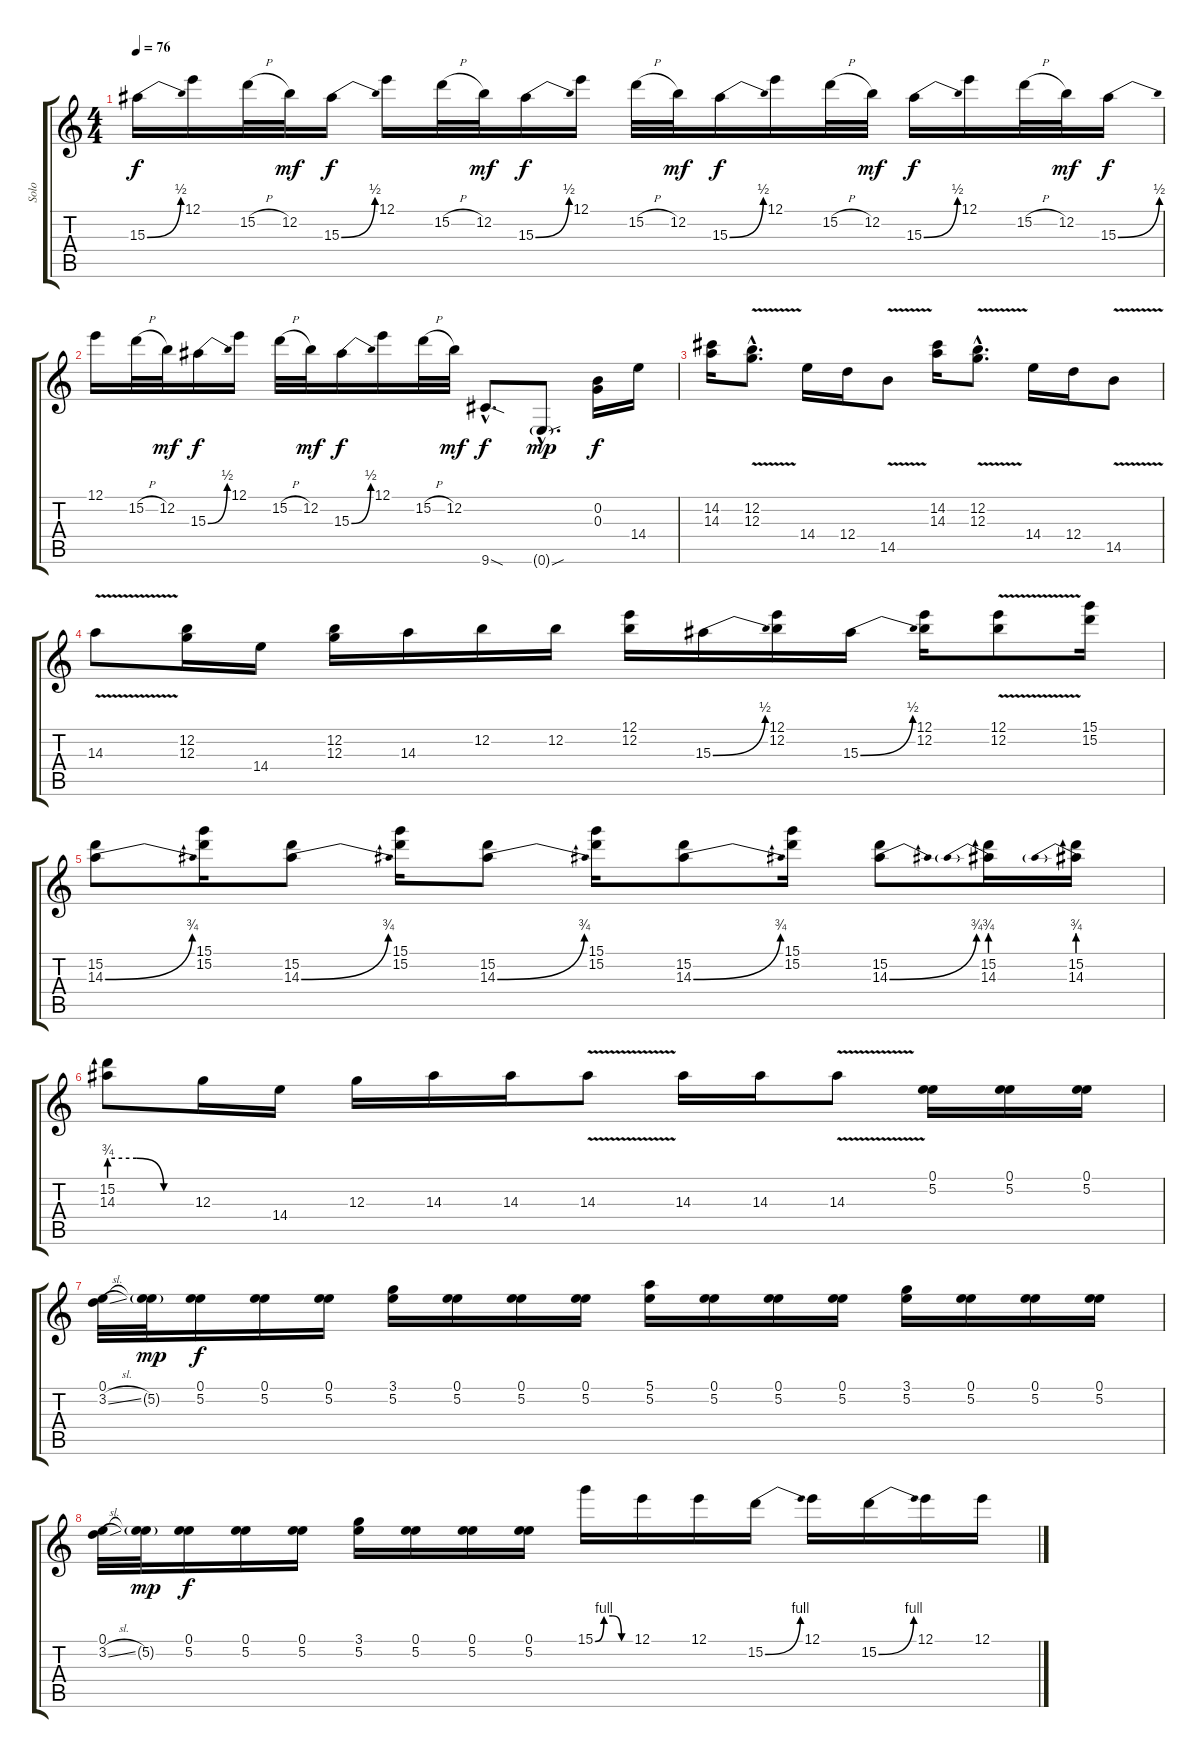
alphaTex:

\track ("Solo" "Solo") {instrument distortionguitar}
\staff {score tabs}
\tuning (E4 B3 G3 D3 A2 E2) {hide}
\ts (4 4)
\tempo 76
\clef g2
\ks c
15.3{be (bend 0 0 60 2)}.16{dy f} 12.1.16 15.2{h}.32 12.2.32{dy mf} 15.3{be (bend 0 0 60 2)}.16{dy f} 12.1.16 15.2{h}.32 12.2.32{dy mf} 15.3{be (bend 0 0 60 2)}.16{dy f} 12.1.16 15.2{h}.32 12.2.32{dy mf} 15.3{be (bend 0 0 60 2)}.16{dy f} 12.1.16 15.2{h}.32 12.2.32{dy mf} 15.3{be (bend 0 0 60 2)}.16{dy f} 12.1.16 15.2{h}.32 12.2.32{dy mf} 15.3{be (bend 0 0 60 2)}.16{dy f} |
12.1.16 15.2{h}.32 12.2.32{dy mf} 15.3{be (bend 0 0 60 2)}.16{dy f} 12.1.16 15.2{h}.32 12.2.32{dy mf} 15.3{be (bend 0 0 60 2)}.16{dy f} 12.1.16 15.2{h}.32 12.2.32{dy mf} 9.6{sod hac}.8{d dy f} 0.6{sou g hac}.8{d dy mp} (0.2 0.3).16{dy f} 14.4.16 |
(14.2 14.3).16 (12.2{v hac} 12.3{v hac}).8{d} 14.4.16 12.4.16 14.5{v}.8 (14.2 14.3).16 (12.2{v hac} 12.3{v hac}).8{d} 14.4.16 12.4.16 14.5{v}.8 |
14.3{v}.8 (12.2 12.3).16 14.4.16 (12.2 12.3).16 14.3.16 12.2.16 12.2.16 (12.1 12.2).16 15.3{be (bend 0 0 60 2)}.16 (12.1 12.2).16 15.3{be (bend 0 0 60 2)}.16 (12.1 12.2).16 (12.1{v} 12.2{v}).8 (15.1 15.2).16 |
(15.2 14.3{be (bend 0 0 60 3)}).8 (15.1 15.2).16 (15.2 14.3{be (bend 0 0 60 3)}).8 (15.1 15.2).16 (15.2 14.3{be (bend 0 0 60 3)}).8 (15.1 15.2).16 (15.2 14.3{be (bend 0 0 60 3)}).8 (15.1 15.2).16 (15.2 14.3{be (bend 0 0 60 3)}).8 (15.2 14.3{be (prebend 0 3 60 3)}).16 (15.2 14.3{be (prebend 0 3 60 3)}).16 |
(15.2 14.3{be (custom 0 3 20 3 40 0 60 0)}).8 12.3.16 14.4.16 12.3.16 14.3.16 14.3.16 14.3{v}.8 14.3.16 14.3.16 14.3{v}.8 (0.1 5.2).16 (0.1 5.2).16 (0.1 5.2).16 |
(0.1 3.2{sl}).32 (0.1{t} 5.2{g}).32{dy mp} (0.1 5.2).16{dy f} (0.1 5.2).16 (0.1 5.2).16 (3.1 5.2).16 (0.1 5.2).16 (0.1 5.2).16 (0.1 5.2).16 (5.1 5.2).16 (0.1 5.2).16 (0.1 5.2).16 (0.1 5.2).16 (3.1 5.2).16 (0.1 5.2).16 (0.1 5.2).16 (0.1 5.2).16 |
(0.1 3.2{sl}).32 (0.1{t} 5.2{g}).32{dy mp} (0.1 5.2).16{dy f} (0.1 5.2).16 (0.1 5.2).16 (3.1 5.2).16 (0.1 5.2).16 (0.1 5.2).16 (0.1 5.2).16 15.1{be (custom 0 0 15 4 30 4 45 0 60 0)}.16 12.1.16 12.1.16 15.2{be (bend 0 0 60 4)}.16 12.1.16 15.2{be (bend 0 0 60 4)}.16 12.1.16 12.1.16
